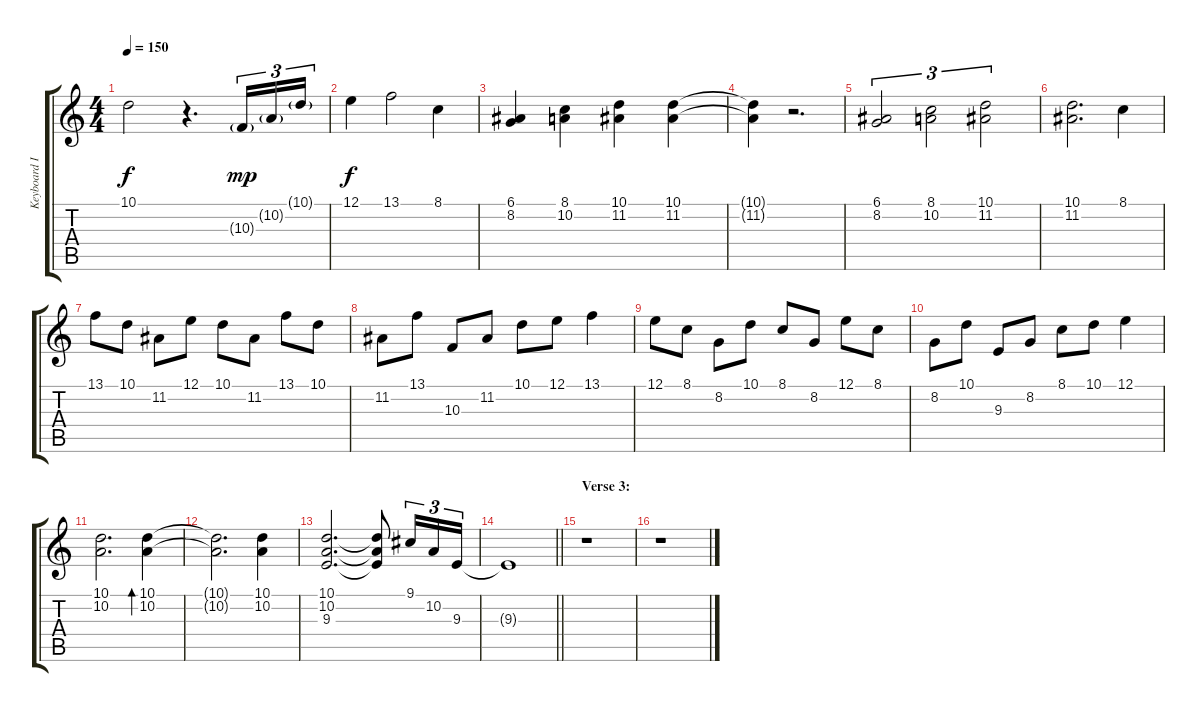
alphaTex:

\track ("Keyboard II " "Keyboard I") {instrument acousticgrandpiano}
\staff {score tabs}
\tuning (E4 B3 G3 D3 A2 E2) {hide}
\ts (4 4)
\tempo 150
\clef g2
\ks c
10.1.2{dy f} r.4{d} 10.3{g}.16{tu (3 2) dy mp} 10.2{g}.16{tu (3 2)} 10.1{g}.16{tu (3 2)} |
12.1.4{dy f} 13.1.2 8.1.4 |
(6.1 8.2).4 (8.1 10.2).4 (10.1 11.2).4 (10.1 11.2).4 |
(10.1{t} 11.2{t}).4 r.2{d} |
(6.1 8.2).2{tu (3 2)} (8.1 10.2).2{tu (3 2)} (10.1 11.2).2{tu (3 2)} |
(10.1 11.2).2{d} 8.1.4 |
13.1.8 10.1.8 11.2.8 12.1.8 10.1.8 11.2.8 13.1.8 10.1.8 |
11.2.8 13.1.8 10.3.8 11.2.8 10.1.8 12.1.8 13.1.4 |
12.1.8 8.1.8 8.2.8 10.1.8 8.1.8 8.2.8 12.1.8 8.1.8 |
8.2.8 10.1.8 9.3.8 8.2.8 8.1.8 10.1.8 12.1.4 |
(10.1 10.2).2{d} (10.1 10.2).4{bd 480} |
(10.1{t} 10.2{t}).2{d} (10.1 10.2).4 |
(10.1 10.2 9.3).2{d} (10.1{t} 10.2{t} 9.3{t}).8 9.1.16{tu (3 2)} 10.2.16{tu (3 2)} 9.3.16{tu (3 2)} |
\barLineRight lightlight
9.3{t}.1 |
\section ("" "Verse 3:")
r.1 |
r.1
